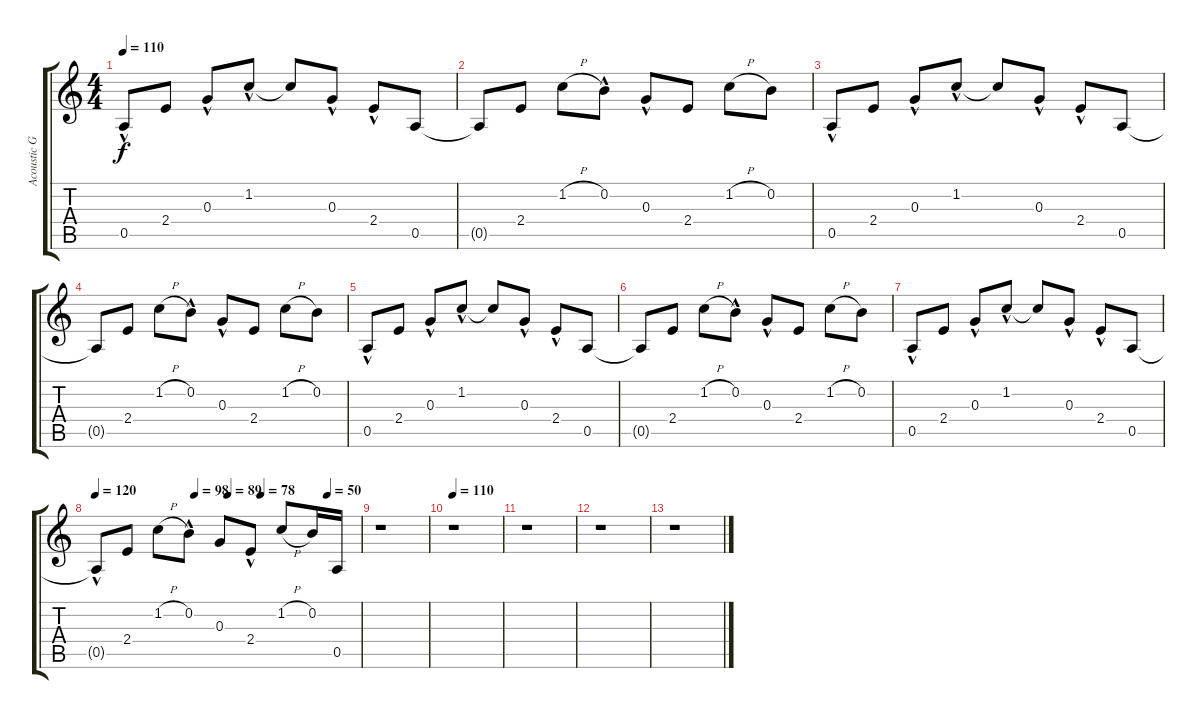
\track ("Acoustic Guitar" "Acoustic G") {instrument acousticguitarnylon}
\staff {score tabs}
\tuning (E4 B3 G3 D3 A2 E2) {hide}
\ts (4 4)
\tempo 110
\clef g2
\ks c
0.5{hac}.8{dy f} 2.4.8 0.3{hac}.8 1.2{hac}.8 1.2{t}.8 0.3{hac}.8 2.4{hac}.8 0.5.8 |
0.5{t}.8 2.4.8 1.2{h}.8 0.2{hac}.8 0.3{hac}.8 2.4.8 1.2{h}.8 0.2.8 |
0.5{hac}.8 2.4.8 0.3{hac}.8 1.2{hac}.8 1.2{t}.8 0.3{hac}.8 2.4{hac}.8 0.5.8 |
0.5{t}.8 2.4.8 1.2{h}.8 0.2{hac}.8 0.3{hac}.8 2.4.8 1.2{h}.8 0.2.8 |
0.5{hac}.8 2.4.8 0.3{hac}.8 1.2{hac}.8 1.2{t}.8 0.3{hac}.8 2.4{hac}.8 0.5.8 |
0.5{t}.8 2.4.8 1.2{h}.8 0.2{hac}.8 0.3{hac}.8 2.4.8 1.2{h}.8 0.2.8 |
0.5{hac}.8 2.4.8 0.3{hac}.8 1.2{hac}.8 1.2{t}.8 0.3{hac}.8 2.4{hac}.8 0.5.8 |
\tempo 120
\tempo (98 0.375)
\tempo (89 0.5)
\tempo (78 0.625)
\tempo (50 0.875)
0.5{hac t}.8 2.4.8 1.2{h}.8 0.2{hac}.8 0.3.8 2.4{hac}.8 1.2{h}.8 0.2.16 0.5.16 |
r.1 |
\tempo 110
r.1 |
r.1 |
r.1 |
r.1
